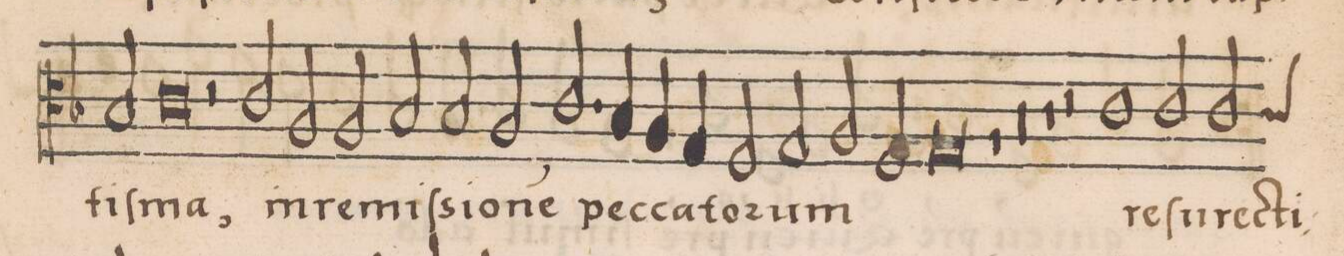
**kern	**text
*I"TENOR	*
*clefC3	*
*k[b-]	*
*met(C|)	*
*M2/1	*
2B-/	-tiſ-
=240-	=240-
0c	-ma,
=241-	=241-
2r	.
2c/	in
2A/	re-
2A/	-miſ-
=242-	=242-
2B-/	-si-
2B-/	-o-
2A/	-ne(m)
2.c/	pec-
=243-	=243-
4B-/	-ca-
4A/	-to-
4G/	-rum
2F/	.
2G/	.
=244-	=244-
2A/	.
2F/	.
0G	.
=245-	=245-
1r	.
=246-	=246-
0r	.
=247-	=247-
1r	.
2r	.
1c\	re-
=248-	=248-
2c/	-ſu-
*custos:c	*
2c/	-recti-
*-	*-
